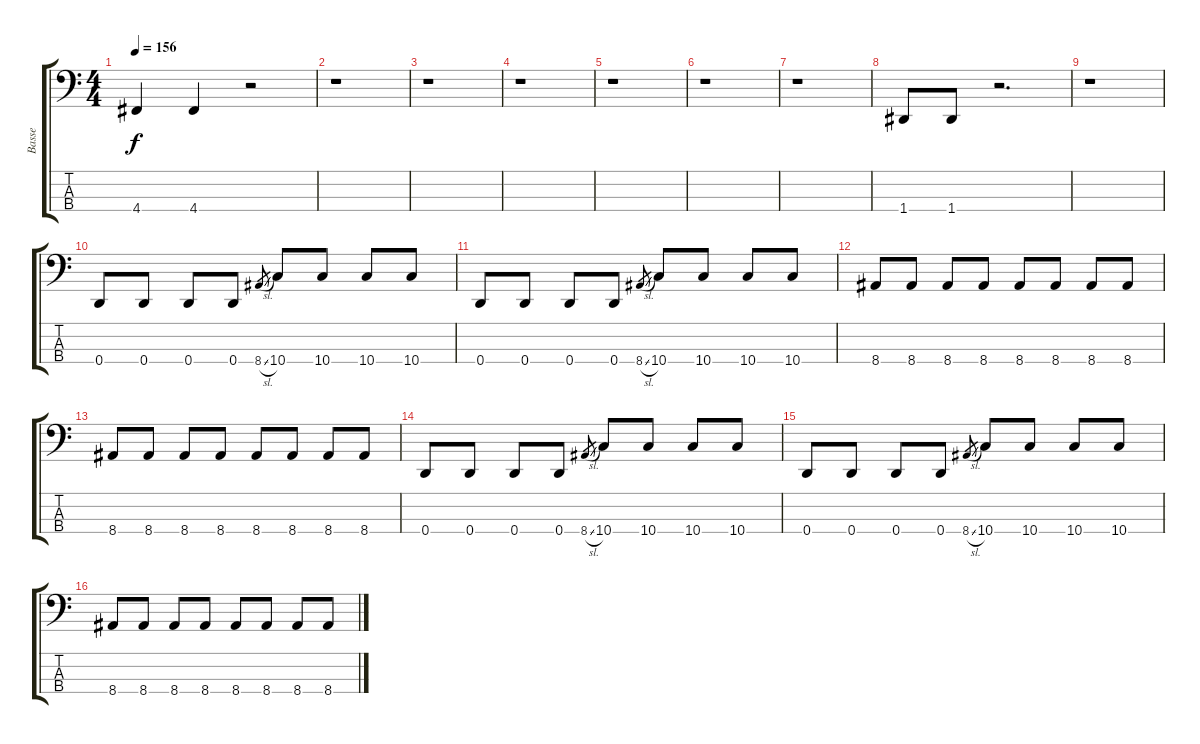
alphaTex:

\track ("Basse" "Basse") {instrument electricbasspick}
\staff {score tabs}
\tuning (G2 D2 A1 D1) {hide}
\ts (4 4)
\tempo 156
\clef f4
\ks c
4.4.4{dy f} 4.4.4 r.2 |
r.1 |
r.1 |
r.1 |
r.1 |
r.1 |
r.1 |
1.4.8 1.4.8 r.2{d} |
r.1 |
0.4.8 0.4.8 0.4.8 0.4.8 8.4{sl}.8{gr} 10.4.8 10.4.8 10.4.8 10.4.8 |
0.4.8 0.4.8 0.4.8 0.4.8 8.4{sl}.8{gr} 10.4.8 10.4.8 10.4.8 10.4.8 |
8.4.8 8.4.8 8.4.8 8.4.8 8.4.8 8.4.8 8.4.8 8.4.8 |
8.4.8 8.4.8 8.4.8 8.4.8 8.4.8 8.4.8 8.4.8 8.4.8 |
0.4.8 0.4.8 0.4.8 0.4.8 8.4{sl}.8{gr} 10.4.8 10.4.8 10.4.8 10.4.8 |
0.4.8 0.4.8 0.4.8 0.4.8 8.4{sl}.8{gr} 10.4.8 10.4.8 10.4.8 10.4.8 |
8.4.8 8.4.8 8.4.8 8.4.8 8.4.8 8.4.8 8.4.8 8.4.8
